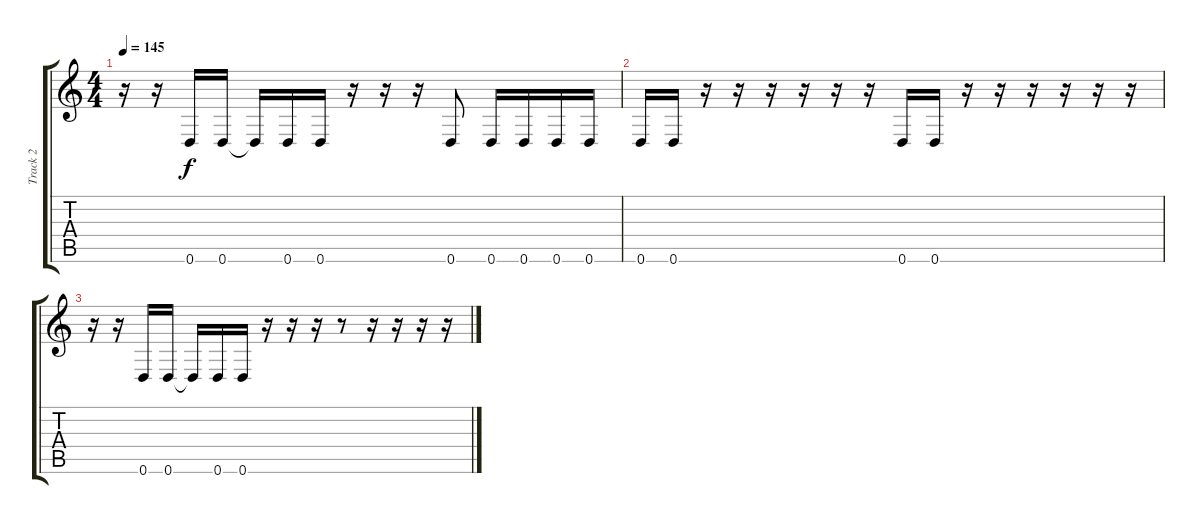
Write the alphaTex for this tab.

\track ("Track 2" "Track 2") {instrument distortionguitar}
\staff {score tabs}
\tuning (E4 B3 G3 D3 A2 D2) {hide}
\ts (4 4)
\tempo 145
\clef g2
\ks c
r.16{dy f} r.16 0.6.16 0.6.16 0.6{t}.16 0.6.16 0.6.16 r.16 r.16 r.16 0.6.8 0.6.16 0.6.16 0.6.16 0.6.16 |
0.6.16 0.6.16 r.16 r.16 r.16 r.16 r.16 r.16 0.6.16 0.6.16 r.16 r.16 r.16 r.16 r.16 r.16 |
r.16 r.16 0.6.16 0.6.16 0.6{t}.16 0.6.16 0.6.16 r.16 r.16 r.16 r.8 r.16 r.16 r.16 r.16
